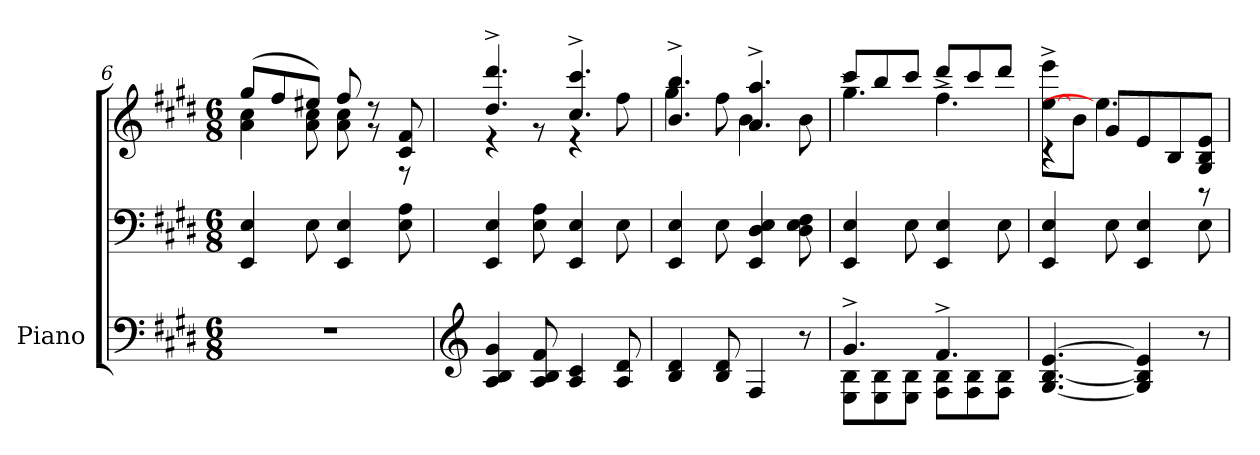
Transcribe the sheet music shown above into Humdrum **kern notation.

**kern	**kern	**kern
*part1	*part1	*part1
*staff3	*staff2	*staff1
*I"Piano	*	*
*I'Pno.	*	*
*clefF4	*clefF4	*clefG2
*k[f#c#g#d#]	*k[f#c#g#d#]	*k[f#c#g#d#]
*M6/8	*M6/8	*M6/8
=6	=6	=6
*	*	*^
2.r	4EE/ 4E/	(>8gg#/L	4a\ 4cc#\
.	.	8ff#/	.
.	8E\	8ee#X/J)	8a\ 8cc#\
.	4EE/ 4E/	8ff#/	8a\ 8cc#\
.	.	8r	8r
.	8E\ 8A\	8c#/ 8f#/	8r
=7	=7	=7	=7
*clefG2	*	*	*
4A/ 4B/ 4g#/	4EE/ 4E/	4.dd#/^ 4.ddd#/^	4r
8A/ 8B/ 8f#/	8E\ 8A\	.	8r
4A/ 4c#/	4EE/ 4E/	4.cc#/^ 4.ccc#/^	4r
8A/ 8d#/	8E\	.	8ff#\
=8	=8	=8	=8
4B/ 4d#/	4EE/ 4E/	4.b/^ 4.bb/^	4gg#\
8B/ 8d#/	8E\	.	8ff#\
4F#/	4EE/ 4D#/ 4E/	4.a/^ 4.aa/^	4b\
8r	8D#\ 8E\ 8F#\	.	8b\
!!LO:LB:g=z	!!
=9	=9	=9	=9
*^	*	*	*
4.g#^/	8E\ 8B\L	4EE/ 4E/	4.gg#^\	8ccc#/L
.	8E\ 8B\	.	.	8bb/
.	8E\ 8B\J	8E\	.	8ccc#/J
4.f#^/	8F#\ 8B\L	4EE/ 4E/	4.ff#^\	8ddd#/L
.	8F#\ 8B\	.	.	8ccc#/
.	8F#\ 8B\J	8E\	.	8ddd#/J
*v	*v	*	*	*
=10	=10	=10	=10
[4.G#/ [4.B/ [4.e/	4EE/ 4E/	[8ee\^ 8eee\^L	4rc
.	.	8b\J	.
.	8E\	8g#/L	4.ee\]
4G#/] 4B/] 4e/]	4EE/ 4E/	8e/	.
.	.	8B/	.
8r	8E\	8G#/ 8B/ 8e/J	8r
*	*	*v	*v
=	=	=
*-	*-	*-
